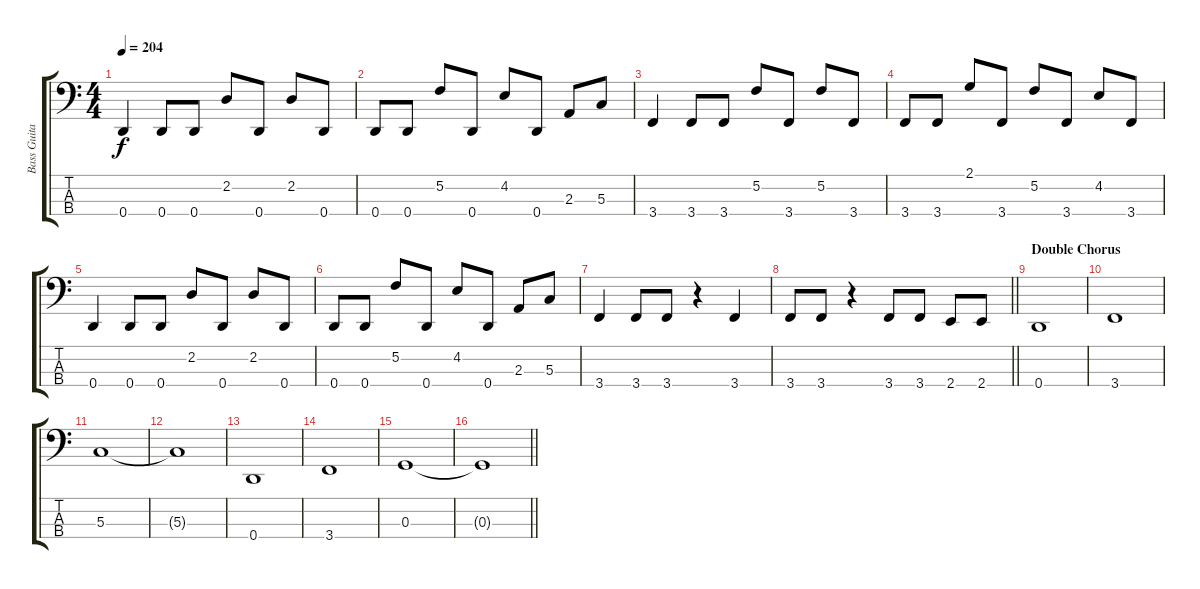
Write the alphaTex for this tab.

\track ("Bass Guitar" "Bass Guita") {instrument electricbassfinger}
\staff {score tabs}
\tuning (F2 C2 G1 D1) {hide}
\ts (4 4)
\tempo 204
\clef f4
\ks c
0.4.4{dy f} 0.4.8 0.4.8 2.2.8 0.4.8 2.2.8 0.4.8 |
0.4.8 0.4.8 5.2.8 0.4.8 4.2.8 0.4.8 2.3.8 5.3.8 |
3.4.4 3.4.8 3.4.8 5.2.8 3.4.8 5.2.8 3.4.8 |
3.4.8 3.4.8 2.1.8 3.4.8 5.2.8 3.4.8 4.2.8 3.4.8 |
0.4.4 0.4.8 0.4.8 2.2.8 0.4.8 2.2.8 0.4.8 |
0.4.8 0.4.8 5.2.8 0.4.8 4.2.8 0.4.8 2.3.8 5.3.8 |
3.4.4 3.4.8 3.4.8 r.4 3.4.4 |
\barLineRight lightlight
3.4.8 3.4.8 r.4 3.4.8 3.4.8 2.4.8 2.4.8 |
\section ("" "Double Chorus")
0.4.1 |
3.4.1 |
5.3.1 |
5.3{t}.1 |
0.4.1 |
3.4.1 |
0.3.1 |
\barLineRight lightlight
0.3{t}.1
